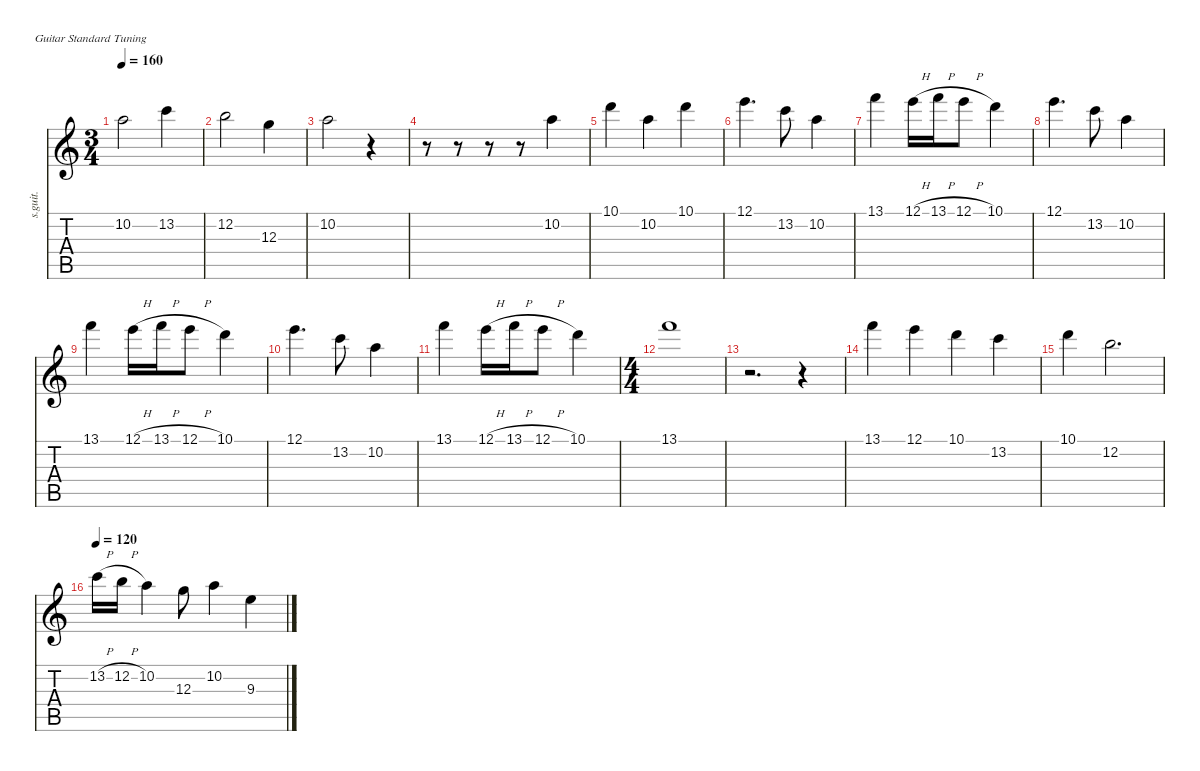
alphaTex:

\defaultSystemsLayout 4
\hideDynamics
\bracketExtendMode nobrackets
\otherSystemsTrackNameOrientation horizontal
\track ("Acoustic 2" "s.guit.") {instrument acousticguitarsteel}
\staff {score tabs}
\tuning (E4 B3 G3 D3 A2 E2)
\ts (3 4)
\tempo 160
\clef g2
\ks c
10.2.2{dy f} 13.2.4 |
12.2.2 12.3.4 |
10.2.2 r.4 |
r.8 r.8 r.8 r.8 10.2.4 |
10.1.4 10.2.4 10.1.4 |
12.1.4{d} 13.2.8 10.2.4 |
13.1.4 12.1{h}.16 13.1{h}.16 12.1{h}.8 10.1.4 |
12.1.4{d} 13.2.8 10.2.4 |
13.1.4 12.1{h}.16 13.1{h}.16 12.1{h}.8 10.1.4 |
12.1.4{d} 13.2.8 10.2.4 |
13.1.4 12.1{h}.16 13.1{h}.16 12.1{h}.8 10.1.4 |
\ts (4 4)
\beaming (8 8)
13.1.1 |
r.2{d} r.4 |
13.1.4 12.1.4 10.1.4 13.2.4 |
10.1.4 12.2.2{d} |
\tempo 120
13.2{h}.16 12.2{h}.16 10.2.4 12.3.8 10.2.4 9.3.4
